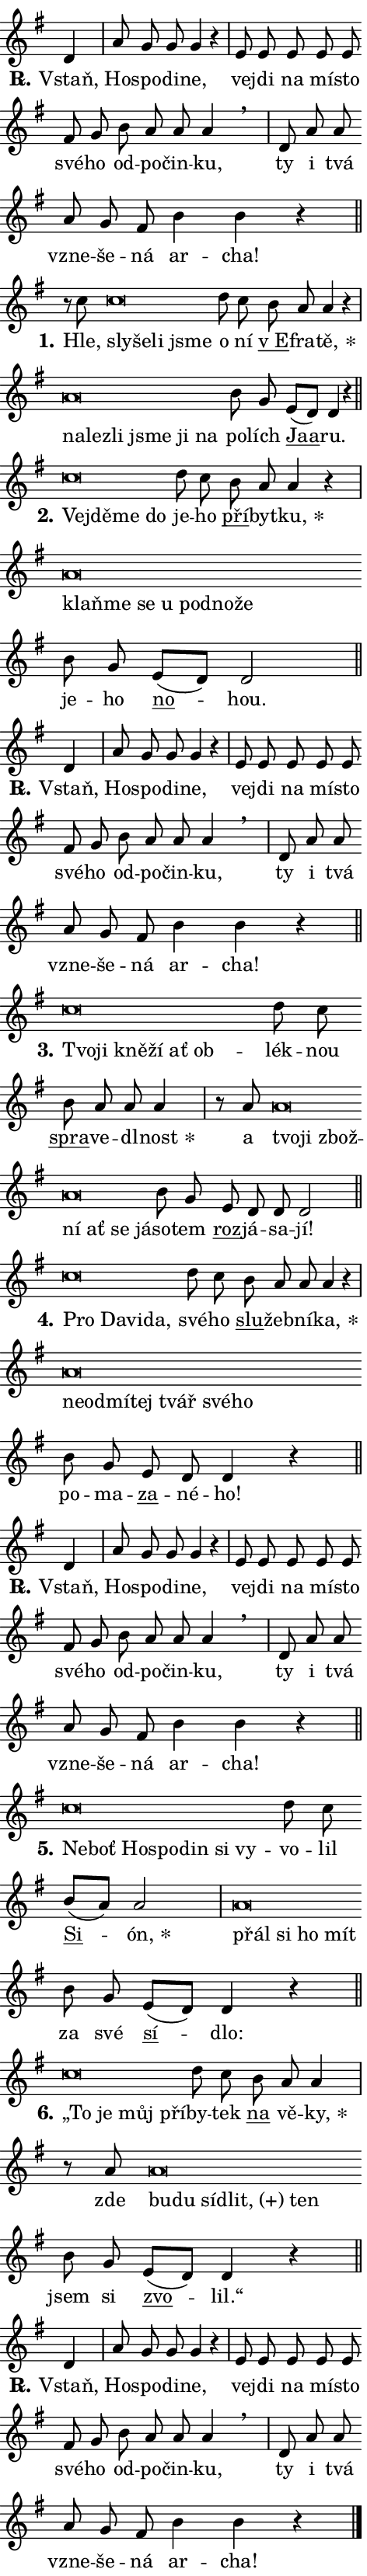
\version "2.24.0"
\header { tagline = "" }
\paper {
  indent = 0\cm
  top-margin = 0\cm
  right-margin = 0.13\cm % to fit lyric hyphens
  bottom-margin = 0\cm
  left-margin = 0\cm
  paper-width = 8\cm
  page-breaking = #ly:one-page-breaking
  system-system-spacing.basic-distance = #11
  score-system-spacing.basic-distance = #11
  ragged-last = ##f
}


%% Author: Thomas Morley
%% https://lists.gnu.org/archive/html/lilypond-user/2020-05/msg00002.html
#(define (line-position grob)
"Returns position of @var[grob} in current system:
   @code{'start}, if at first time-step
   @code{'end}, if at last time-step
   @code{'middle} otherwise
"
  (let* ((col (ly:item-get-column grob))
         (ln (ly:grob-object col 'left-neighbor))
         (rn (ly:grob-object col 'right-neighbor))
         (col-to-check-left (if (ly:grob? ln) ln col))
         (col-to-check-right (if (ly:grob? rn) rn col))
         (break-dir-left
           (and
             (ly:grob-property col-to-check-left 'non-musical #f)
             (ly:item-break-dir col-to-check-left)))
         (break-dir-right
           (and
             (ly:grob-property col-to-check-right 'non-musical #f)
             (ly:item-break-dir col-to-check-right))))
        (cond ((eqv? 1 break-dir-left) 'start)
              ((eqv? -1 break-dir-right) 'end)
              (else 'middle))))

#(define (tranparent-at-line-position vctor)
  (lambda (grob)
  "Relying on @code{line-position} select the relevant enry from @var{vctor}.
Used to determine transparency,"
    (case (line-position grob)
      ((end) (not (vector-ref vctor 0)))
      ((middle) (not (vector-ref vctor 1)))
      ((start) (not (vector-ref vctor 2))))))

noteHeadBreakVisibility =
#(define-music-function (break-visibility)(vector?)
"Makes @code{NoteHead}s transparent relying on @var{break-visibility}"
#{
  \override NoteHead.transparent =
    #(tranparent-at-line-position break-visibility)
#})

#(define delete-ledgers-for-transparent-note-heads
  (lambda (grob)
    "Reads whether a @code{NoteHead} is transparent.
If so this @code{NoteHead} is removed from @code{'note-heads} from
@var{grob}, which is supposed to be @code{LedgerLineSpanner}.
As a result ledgers are not printed for this @code{NoteHead}"
    (let* ((nhds-array (ly:grob-object grob 'note-heads))
           (nhds-list
             (if (ly:grob-array? nhds-array)
                 (ly:grob-array->list nhds-array)
                 '()))
           ;; Relies on the transparent-property being done before
           ;; Staff.LedgerLineSpanner.after-line-breaking is executed.
           ;; This is fragile ...
           (to-keep
             (remove
               (lambda (nhd)
                 (ly:grob-property nhd 'transparent #f))
               nhds-list)))
      ;; TODO find a better method to iterate over grob-arrays, similiar
      ;; to filter/remove etc for lists
      ;; For now rebuilt from scratch
      (set! (ly:grob-object grob 'note-heads)  '())
      (for-each
        (lambda (nhd)
          (ly:pointer-group-interface::add-grob grob 'note-heads nhd))
        to-keep))))

squashNotes = {
  \override NoteHead.X-extent = #'(-0.2 . 0.2)
  \override NoteHead.Y-extent = #'(-0.75 . 0)
  \override NoteHead.stencil =
    #(lambda (grob)
       (let ((pos (ly:grob-property grob 'staff-position)))
         (begin
           (if (< pos -7) (display "ERROR: Lower brevis then expected\n") (display ""))
           (if (<= pos -6) ly:text-interface::print ly:note-head::print))))
}
unSquashNotes = {
  \revert NoteHead.X-extent
  \revert NoteHead.Y-extent
  \revert NoteHead.stencil
}

hideNotes = \noteHeadBreakVisibility #begin-of-line-visible
unHideNotes = \noteHeadBreakVisibility #all-visible

% work-around for resetting accidentals
% https://lilypond.org/doc/v2.23/Documentation/notation/displaying-rhythms#unmetered-music
cadenzaMeasure = {
  \cadenzaOff
  \partial 1024 s1024
  \cadenzaOn
}

#(define-markup-command (accent layout props text) (markup?)
  "Underline accented syllable"
  (interpret-markup layout props
    #{\markup \override #'(offset . 4.3) \underline { #text }#}))

responsum = \markup \concat {
  "R" \hspace #-1.05 \path #0.1 #'((moveto 0 0.07) (lineto 0.9 0.8)) \hspace #0.05 "."
}

spaceSize = #0.6828661417322834 % exact space size for TeX Gyre Schola

\layout {
  \context {
    \Staff
    \remove "Time_signature_engraver"
    \override LedgerLineSpanner.after-line-breaking = #delete-ledgers-for-transparent-note-heads
  }
  \context {
    \Lyrics {
      \override LyricSpace.minimum-distance = \spaceSize
      \override LyricText.font-name = #"TeX Gyre Schola"
      \override LyricText.font-size = 1
      \override StanzaNumber.font-name = #"TeX Gyre Schola Bold"
      \override StanzaNumber.font-size = 1
    }
  }
  \context {
    \Score 
    \override NoteHead.text =
      #(lambda (grob) 
        (let ((pos (ly:grob-property grob 'staff-position)))
          #{\markup {
            \combine
              \halign #-0.55 \raise #(if (= pos -6) 0 0.5) \override #'(thickness . 2) \draw-line #'(3.2 . 0)
              \musicglyph "noteheads.sM1"
          }#}))
  }
}

% magnetic-lyrics.ily
%
%   written by
%     Jean Abou Samra <jean@abou-samra.fr>
%     Werner Lemberg <wl@gnu.org>
%
%   adapted by
%     Jiri Hon <jiri.hon@gmail.com>
%
% Version 2022-Apr-15

% https://www.mail-archive.com/lilypond-user@gnu.org/msg149350.html

#(define (Left_hyphen_pointer_engraver context)
   "Collect syllable-hyphen-syllable occurrences in lyrics and store
them in properties.  This engraver only looks to the left.  For
example, if the lyrics input is @code{foo -- bar}, it does the
following.

@itemize @bullet
@item
Set the @code{text} property of the @code{LyricHyphen} grob between
@q{foo} and @q{bar} to @code{foo}.

@item
Set the @code{left-hyphen} property of the @code{LyricText} grob with
text @q{foo} to the @code{LyricHyphen} grob between @q{foo} and
@q{bar}.
@end itemize

Use this auxiliary engraver in combination with the
@code{lyric-@/text::@/apply-@/magnetic-@/offset!} hook."
   (let ((hyphen #f)
         (text #f))
     (make-engraver
      (acknowledgers
       ((lyric-syllable-interface engraver grob source-engraver)
        (set! text grob)))
      (end-acknowledgers
       ((lyric-hyphen-interface engraver grob source-engraver)
        ;(when (not (grob::has-interface grob 'lyric-space-interface))
          (set! hyphen grob)));)
      ((stop-translation-timestep engraver)
       (when (and text hyphen)
         (ly:grob-set-object! text 'left-hyphen hyphen))
       (set! text #f)
       (set! hyphen #f)))))

#(define (lyric-text::apply-magnetic-offset! grob)
   "If the space between two syllables is less than the value in
property @code{LyricText@/.details@/.squash-threshold}, move the right
syllable to the left so that it gets concatenated with the left
syllable.

Use this function as a hook for
@code{LyricText@/.after-@/line-@/breaking} if the
@code{Left_@/hyphen_@/pointer_@/engraver} is active."
   (let ((hyphen (ly:grob-object grob 'left-hyphen #f)))
     (when hyphen
       (let ((left-text (ly:spanner-bound hyphen LEFT)))
         (when (grob::has-interface left-text 'lyric-syllable-interface)
           (let* ((common (ly:grob-common-refpoint grob left-text X))
                  (this-x-ext (ly:grob-extent grob common X))
                  (left-x-ext
                   (begin
                     ;; Trigger magnetism for left-text.
                     (ly:grob-property left-text 'after-line-breaking)
                     (ly:grob-extent left-text common X)))
                  ;; `delta` is the gap width between two syllables.
                  (delta (- (interval-start this-x-ext)
                            (interval-end left-x-ext)))
                  (details (ly:grob-property grob 'details))
                  (threshold (assoc-get 'squash-threshold details 0.2)))
             (when (< delta threshold)
               (let* (;; We have to manipulate the input text so that
                      ;; ligatures crossing syllable boundaries are not
                      ;; disabled.  For languages based on the Latin
                      ;; script this is essentially a beautification.
                      ;; However, for non-Western scripts it can be a
                      ;; necessity.
                      (lt (ly:grob-property left-text 'text))
                      (rt (ly:grob-property grob 'text))
                      (is-space (grob::has-interface hyphen 'lyric-space-interface))
                      (space (if is-space " " ""))
                      (extra-delta (if is-space spaceSize 0))
                      ;; Append new syllable.
                      (ltrt-space (if (and (string? lt) (string? rt))
                                (string-append lt space rt)
                                (make-concat-markup (list lt space rt))))
                      ;; Right-align `ltrt` to the right side.
                      (ltrt-space-markup (grob-interpret-markup
                               grob
                               (make-translate-markup
                                (cons (interval-length this-x-ext) 0)
                                (make-right-align-markup ltrt-space)))))
                 (begin
                   ;; Don't print `left-text`.
                   (ly:grob-set-property! left-text 'stencil #f)
                   ;; Set text and stencil (which holds all collected
                   ;; syllables so far) and shift it to the left.
                   (ly:grob-set-property! grob 'text ltrt-space)
                   (ly:grob-set-property! grob 'stencil ltrt-space-markup)
                   (ly:grob-translate-axis! grob (- (- delta extra-delta)) X))))))))))


#(define (lyric-hyphen::displace-bounds-first grob)
   ;; Make very sure this callback isn't triggered too early.
   (let ((left (ly:spanner-bound grob LEFT))
         (right (ly:spanner-bound grob RIGHT)))
     (ly:grob-property left 'after-line-breaking)
     (ly:grob-property right 'after-line-breaking)
     (ly:lyric-hyphen::print grob)))

squashThreshold = #0.4

\layout {
  \context {
    \Lyrics
    \consists #Left_hyphen_pointer_engraver
    \override LyricText.after-line-breaking =
      #lyric-text::apply-magnetic-offset!
    \override LyricHyphen.stencil = #lyric-hyphen::displace-bounds-first
    \override LyricText.details.squash-threshold = \squashThreshold
    \override LyricHyphen.minimum-distance = 0
    \override LyricHyphen.minimum-length = \squashThreshold
  }
}

squashText = \override LyricText.details.squash-threshold = 9999
unSquashText = \override LyricText.details.squash-threshold = \squashThreshold

leftText = \override LyricText.self-alignment-X = #LEFT
unLeftText = \revert LyricText.self-alignment-X

starOffset = #(lambda (grob) 
                (let ((x_offset (ly:self-alignment-interface::aligned-on-x-parent grob)))
                  (if (= x_offset 0) 0 (+ x_offset 1.2))))

star = #(define-music-function (syllable)(string?)
"Append star separator at the end of a syllable"
#{
  \once \override LyricText.X-offset = #starOffset
  \lyricmode { \markup {
    #syllable
    \override #'((font-name . "TeX Gyre Schola Bold")) \hspace #0.2 \lower #0.65 \larger "*"
  } }
#})

starAccent = #(define-music-function (syllable)(string?)
"Append star separator at the end of a syllable and make accent"
#{
  \once \override LyricText.X-offset = #starOffset
  \lyricmode { \markup {
    \accent #syllable
    \override #'((font-name . "TeX Gyre Schola Bold")) \hspace #0.2 \lower #0.65 \larger "*"
  } }
#})

breath = #(define-music-function (syllable)(string?)
"Append breathing indicator at the end of a syllable"
#{
  \lyricmode { \markup { #syllable "+" } }
#})

optionalBreath = #(define-music-function (syllable)(string?)
"Append optional breathing indicator at the end of a syllable"
#{
  \lyricmode { \markup { #syllable "(+)" } }
#})


\score {
    <<
        \new Voice = "melody" { \cadenzaOn \key g \major \relative { d'4 \cadenzaMeasure \bar "|" a'8 g g g4 r \cadenzaMeasure \bar "|" e8 e e e e \bar "" fis g \bar "" b a a a4 \breathe \cadenzaMeasure \bar "|" d,8 a' a \bar "" a g fis b4 b r \cadenzaMeasure \bar "||" \break } }
        \new Lyrics \lyricsto "melody" { \lyricmode { \set stanza = \responsum
Vstaň, Ho -- spo -- di -- ne, ve -- jdi na mí -- sto své -- ho od -- po -- čin -- ku, ty i tvá vzne -- še -- ná ar -- cha! } }
    >>
    \layout {}
}

\score {
    <<
        \new Voice = "melody" { \cadenzaOn \key g \major \relative { r8 c''8 \squashNotes c\breve*1/16 \hideNotes \breve*1/16 \bar "" \breve*1/16 \breve*1/16 \bar "" \unHideNotes \unSquashNotes d8 c \bar "" b a a4 r \cadenzaMeasure \bar "|" \squashNotes a\breve*1/16 \hideNotes \breve*1/16 \bar "" \breve*1/16 \bar "" \breve*1/16 \bar "" \breve*1/16 \breve*1/16 \bar "" \unHideNotes \unSquashNotes b8 g \bar "" e[( d)] d4 r \cadenzaMeasure \bar "||" \break } }
        \new Lyrics \lyricsto "melody" { \lyricmode { \set stanza = "1."
Hle, \leftText sly -- \squashText še -- li jsme \unLeftText \unSquashText o ní \markup \accent "v E" -- fra -- \star tě, \leftText na -- \squashText lez -- li jsme ji na \unLeftText \unSquashText po -- lích \markup \accent Jaa -- ru. } }
    >>
    \layout {}
}

\score {
    <<
        \new Voice = "melody" { \cadenzaOn \key g \major \relative { \squashNotes c''\breve*1/16 \hideNotes \breve*1/16 \bar "" \breve*1/16 \breve*1/16 \bar "" \unHideNotes \unSquashNotes d8 c \bar "" b a a4 r \cadenzaMeasure \bar "|" \squashNotes a\breve*1/16 \hideNotes \breve*1/16 \bar "" \breve*1/16 \bar "" \breve*1/16 \bar "" \breve*1/16 \bar "" \breve*1/16 \breve*1/16 \bar "" \unHideNotes \unSquashNotes b8 g \bar "" e[( d)] d2 \cadenzaMeasure \bar "||" \break } }
        \new Lyrics \lyricsto "melody" { \lyricmode { \set stanza = "2."
\leftText Ve -- \squashText jdě -- me do \unLeftText \unSquashText je -- ho \markup \accent pří -- byt -- \star ku, \leftText klaň -- \squashText me se u pod -- no -- že \unLeftText \unSquashText je -- ho \markup \accent no -- hou. } }
    >>
    \layout {}
}

\score {
    <<
        \new Voice = "melody" { \cadenzaOn \key g \major \relative { d'4 \cadenzaMeasure \bar "|" a'8 g g g4 r \cadenzaMeasure \bar "|" e8 e e e e \bar "" fis g \bar "" b a a a4 \breathe \cadenzaMeasure \bar "|" d,8 a' a \bar "" a g fis b4 b r \cadenzaMeasure \bar "||" \break } }
        \new Lyrics \lyricsto "melody" { \lyricmode { \set stanza = \responsum
Vstaň, Ho -- spo -- di -- ne, ve -- jdi na mí -- sto své -- ho od -- po -- čin -- ku, ty i tvá vzne -- še -- ná ar -- cha! } }
    >>
    \layout {}
}

\score {
    <<
        \new Voice = "melody" { \cadenzaOn \key g \major \relative { \squashNotes c''\breve*1/16 \hideNotes \breve*1/16 \bar "" \breve*1/16 \bar "" \breve*1/16 \bar "" \breve*1/16 \breve*1/16 \bar "" \unHideNotes \unSquashNotes d8 c \bar "" b a a a4 \cadenzaMeasure \bar "|" r8 a8 \squashNotes a\breve*1/16 \hideNotes \breve*1/16 \bar "" \breve*1/16 \bar "" \breve*1/16 \bar "" \breve*1/16 \bar "" \breve*1/16 \breve*1/16 \bar "" \unHideNotes \unSquashNotes b8 g \bar "" e d d d2 \cadenzaMeasure \bar "||" \break } }
        \new Lyrics \lyricsto "melody" { \lyricmode { \set stanza = "3."
\leftText Tvo -- \squashText ji kně -- ží ať ob -- \unLeftText \unSquashText lék -- nou \markup \accent spra -- ve -- dl -- \star nost a \leftText tvo -- \squashText ji zbož -- ní ať se já -- \unLeftText \unSquashText so -- tem \markup \accent roz -- já -- sa -- jí! } }
    >>
    \layout {}
}

\score {
    <<
        \new Voice = "melody" { \cadenzaOn \key g \major \relative { \squashNotes c''\breve*1/16 \hideNotes \breve*1/16 \bar "" \breve*1/16 \breve*1/16 \bar "" \unHideNotes \unSquashNotes d8 c \bar "" b a a a4 r \cadenzaMeasure \bar "|" \squashNotes a\breve*1/16 \hideNotes \breve*1/16 \bar "" \breve*1/16 \bar "" \breve*1/16 \bar "" \breve*1/16 \bar "" \breve*1/16 \breve*1/16 \bar "" \unHideNotes \unSquashNotes b8 g \bar "" e d d4 r \cadenzaMeasure \bar "||" \break } }
        \new Lyrics \lyricsto "melody" { \lyricmode { \set stanza = "4."
\leftText Pro \squashText Da -- vi -- da, \unLeftText \unSquashText své -- ho \markup \accent slu -- žeb -- ní -- \star ka, \leftText ne -- \squashText od -- mí -- tej tvář své -- ho \unLeftText \unSquashText po -- ma -- \markup \accent za -- né -- ho! } }
    >>
    \layout {}
}

\score {
    <<
        \new Voice = "melody" { \cadenzaOn \key g \major \relative { d'4 \cadenzaMeasure \bar "|" a'8 g g g4 r \cadenzaMeasure \bar "|" e8 e e e e \bar "" fis g \bar "" b a a a4 \breathe \cadenzaMeasure \bar "|" d,8 a' a \bar "" a g fis b4 b r \cadenzaMeasure \bar "||" \break } }
        \new Lyrics \lyricsto "melody" { \lyricmode { \set stanza = \responsum
Vstaň, Ho -- spo -- di -- ne, ve -- jdi na mí -- sto své -- ho od -- po -- čin -- ku, ty i tvá vzne -- še -- ná ar -- cha! } }
    >>
    \layout {}
}

\score {
    <<
        \new Voice = "melody" { \cadenzaOn \key g \major \relative { \squashNotes c''\breve*1/16 \hideNotes \breve*1/16 \bar "" \breve*1/16 \bar "" \breve*1/16 \bar "" \breve*1/16 \bar "" \breve*1/16 \breve*1/16 \bar "" \unHideNotes \unSquashNotes d8 c \bar "" b[( a)] a2 \cadenzaMeasure \bar "|" \squashNotes a\breve*1/16 \hideNotes \breve*1/16 \bar "" \breve*1/16 \breve*1/16 \bar "" \unHideNotes \unSquashNotes b8 g \bar "" e[( d)] d4 r \cadenzaMeasure \bar "||" \break } }
        \new Lyrics \lyricsto "melody" { \lyricmode { \set stanza = "5."
\leftText Ne -- \squashText boť Ho -- spo -- din si vy -- \unLeftText \unSquashText vo -- lil \markup \accent Si -- \star ón, \leftText přál \squashText si ho mít \unLeftText \unSquashText za své \markup \accent sí -- dlo: } }
    >>
    \layout {}
}

\score {
    <<
        \new Voice = "melody" { \cadenzaOn \key g \major \relative { \squashNotes c''\breve*1/16 \hideNotes \breve*1/16 \bar "" \breve*1/16 \breve*1/16 \bar "" \unHideNotes \unSquashNotes d8 c \bar "" b a a4 \cadenzaMeasure \bar "|" r8 a8 \squashNotes a\breve*1/16 \hideNotes \breve*1/16 \bar "" \breve*1/16 \bar "" \breve*1/16 \breve*1/16 \bar "" \unHideNotes \unSquashNotes b8 g \bar "" e[( d)] d4 r \cadenzaMeasure \bar "||" \break } }
        \new Lyrics \lyricsto "melody" { \lyricmode { \set stanza = "6."
\leftText „To \squashText je můj pří -- \unLeftText \unSquashText by -- tek \markup \accent na vě -- \star ky, zde \leftText bu -- \squashText du sí -- \optionalBreath dlit, ten \unLeftText \unSquashText jsem si \markup \accent zvo -- lil.“ } }
    >>
    \layout {}
}

\score {
    <<
        \new Voice = "melody" { \cadenzaOn \key g \major \relative { d'4 \cadenzaMeasure \bar "|" a'8 g g g4 r \cadenzaMeasure \bar "|" e8 e e e e \bar "" fis g \bar "" b a a a4 \breathe \cadenzaMeasure \bar "|" d,8 a' a \bar "" a g fis b4 b r \cadenzaMeasure \bar "||" \break } \bar "|." }
        \new Lyrics \lyricsto "melody" { \lyricmode { \set stanza = \responsum
Vstaň, Ho -- spo -- di -- ne, ve -- jdi na mí -- sto své -- ho od -- po -- čin -- ku, ty i tvá vzne -- še -- ná ar -- cha! } }
    >>
    \layout {}
}
